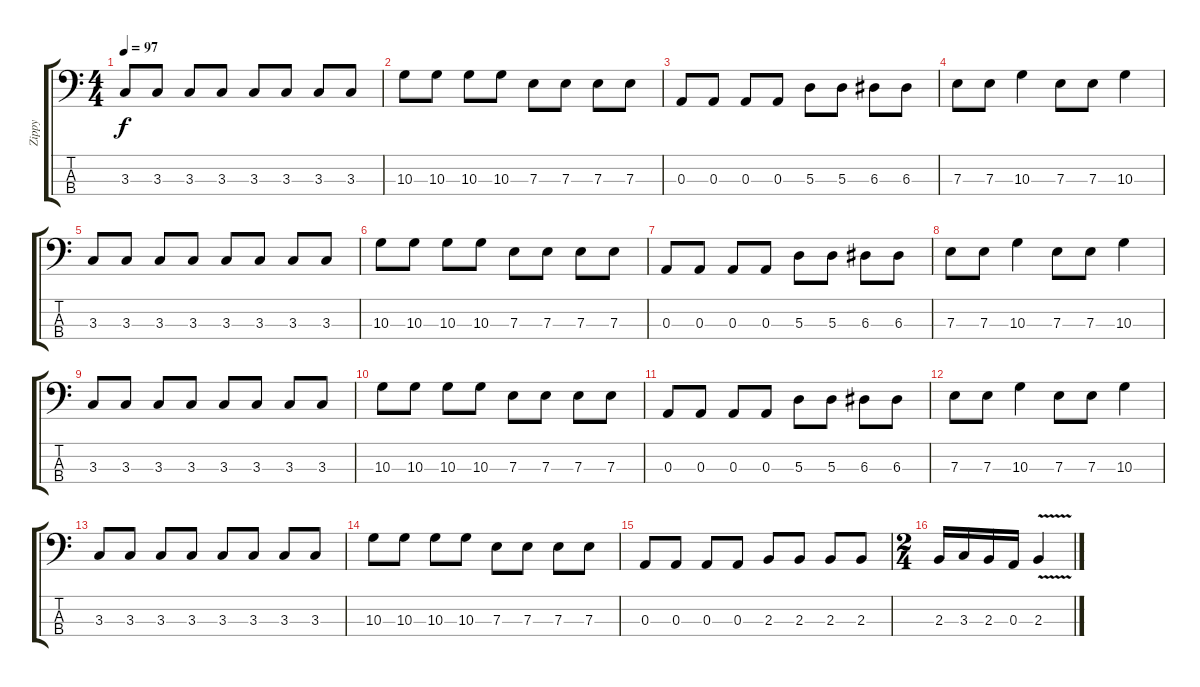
\track ("Zippy" "Zippy") {instrument electricbassfinger}
\staff {score tabs}
\tuning (G2 D2 A1 E1) {hide}
\ts (4 4)
\tempo 97
\clef f4
\ks c
3.3.8{dy f} 3.3.8 3.3.8 3.3.8 3.3.8 3.3.8 3.3.8 3.3.8 |
10.3.8 10.3.8 10.3.8 10.3.8 7.3.8 7.3.8 7.3.8 7.3.8 |
0.3.8 0.3.8 0.3.8 0.3.8 5.3.8 5.3.8 6.3.8 6.3.8 |
7.3.8 7.3.8 10.3.4 7.3.8 7.3.8 10.3.4 |
3.3.8 3.3.8 3.3.8 3.3.8 3.3.8 3.3.8 3.3.8 3.3.8 |
10.3.8 10.3.8 10.3.8 10.3.8 7.3.8 7.3.8 7.3.8 7.3.8 |
0.3.8 0.3.8 0.3.8 0.3.8 5.3.8 5.3.8 6.3.8 6.3.8 |
7.3.8 7.3.8 10.3.4 7.3.8 7.3.8 10.3.4 |
3.3.8 3.3.8 3.3.8 3.3.8 3.3.8 3.3.8 3.3.8 3.3.8 |
10.3.8 10.3.8 10.3.8 10.3.8 7.3.8 7.3.8 7.3.8 7.3.8 |
0.3.8 0.3.8 0.3.8 0.3.8 5.3.8 5.3.8 6.3.8 6.3.8 |
7.3.8 7.3.8 10.3.4 7.3.8 7.3.8 10.3.4 |
3.3.8 3.3.8 3.3.8 3.3.8 3.3.8 3.3.8 3.3.8 3.3.8 |
10.3.8 10.3.8 10.3.8 10.3.8 7.3.8 7.3.8 7.3.8 7.3.8 |
0.3.8 0.3.8 0.3.8 0.3.8 2.3.8 2.3.8 2.3.8 2.3.8 |
\ts (2 4)
2.3.16 3.3.16 2.3.16 0.3.16 2.3{v}.4
